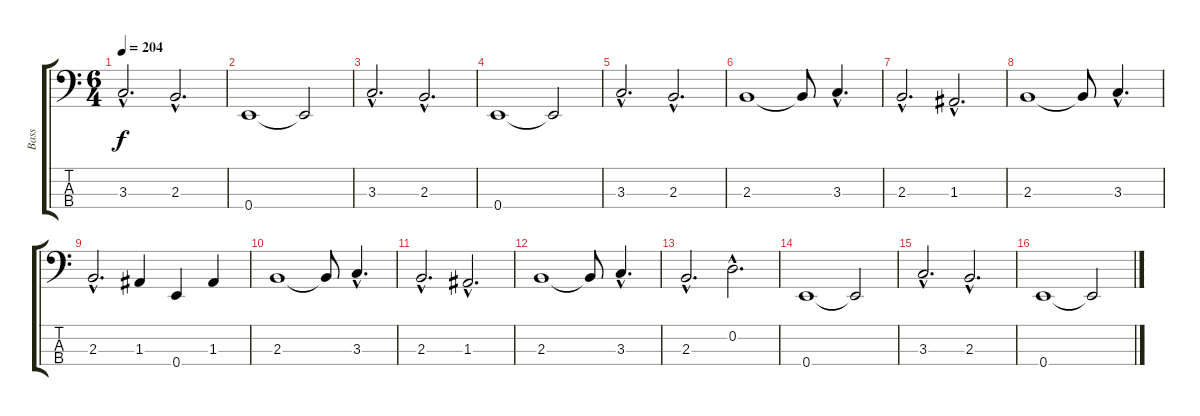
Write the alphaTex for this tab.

\track ("Bass" "Bass") {instrument acousticguitarnylon}
\staff {score tabs}
\tuning (G2 D2 A1 E1) {hide}
\ts (6 4)
\tempo 204
\clef f4
\ks c
3.3{hac}.2{d dy f} 2.3{hac}.2{d} |
0.4.1 0.4{t}.2 |
3.3{hac}.2{d} 2.3{hac}.2{d} |
0.4.1 0.4{t}.2 |
3.3{hac}.2{d} 2.3{hac}.2{d} |
2.3.1 2.3{t}.8 3.3{hac}.4{d} |
2.3{hac}.2{d} 1.3{hac}.2{d} |
2.3.1 2.3{t}.8 3.3{hac}.4{d} |
2.3{hac}.2{d} 1.3.4 0.4.4 1.3.4 |
2.3.1 2.3{t}.8 3.3{hac}.4{d} |
2.3{hac}.2{d} 1.3{hac}.2{d} |
2.3.1 2.3{t}.8 3.3{hac}.4{d} |
2.3{hac}.2{d} 0.2{hac}.2{d} |
0.4.1 0.4{t}.2 |
3.3{hac}.2{d} 2.3{hac}.2{d} |
0.4.1 0.4{t}.2
